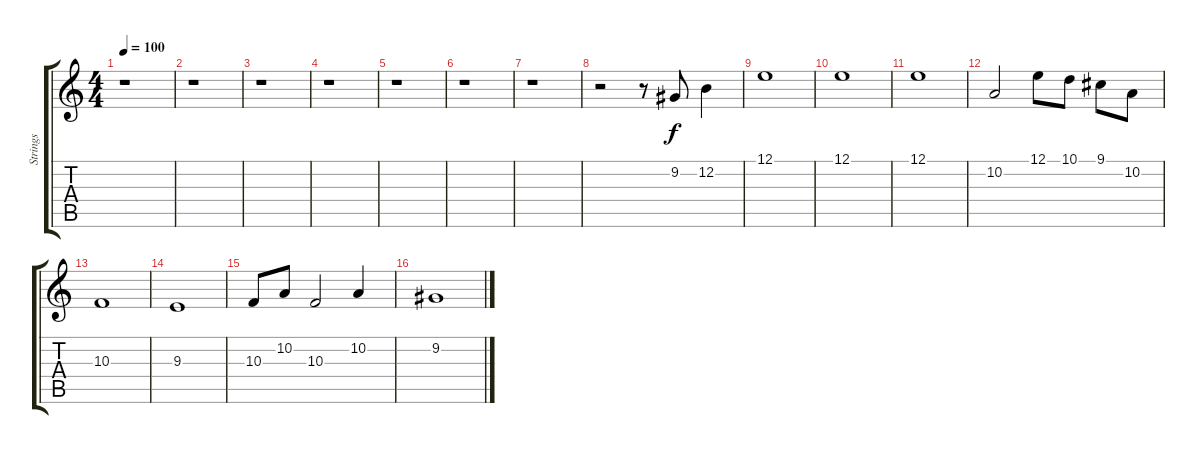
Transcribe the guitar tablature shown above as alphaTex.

\track ("Strings" "Strings") {instrument stringensemble2}
\staff {score tabs}
\tuning (E4 B3 G3 D3 A2 E2) {hide}
\ts (4 4)
\tempo 100
\clef g2
\ks c
r.1{dy f} |
r.1 |
r.1 |
r.1 |
r.1 |
r.1 |
r.1 |
r.2 r.8 9.2.8 12.2.4 |
12.1.1 |
12.1.1 |
12.1.1 |
10.2.2 12.1.8{volume 10} 10.1.8 9.1.8 10.2.8 |
10.3.1{volume 8} |
9.3.1 |
10.3.8 10.2.8 10.3.2 10.2.4 |
9.2.1
